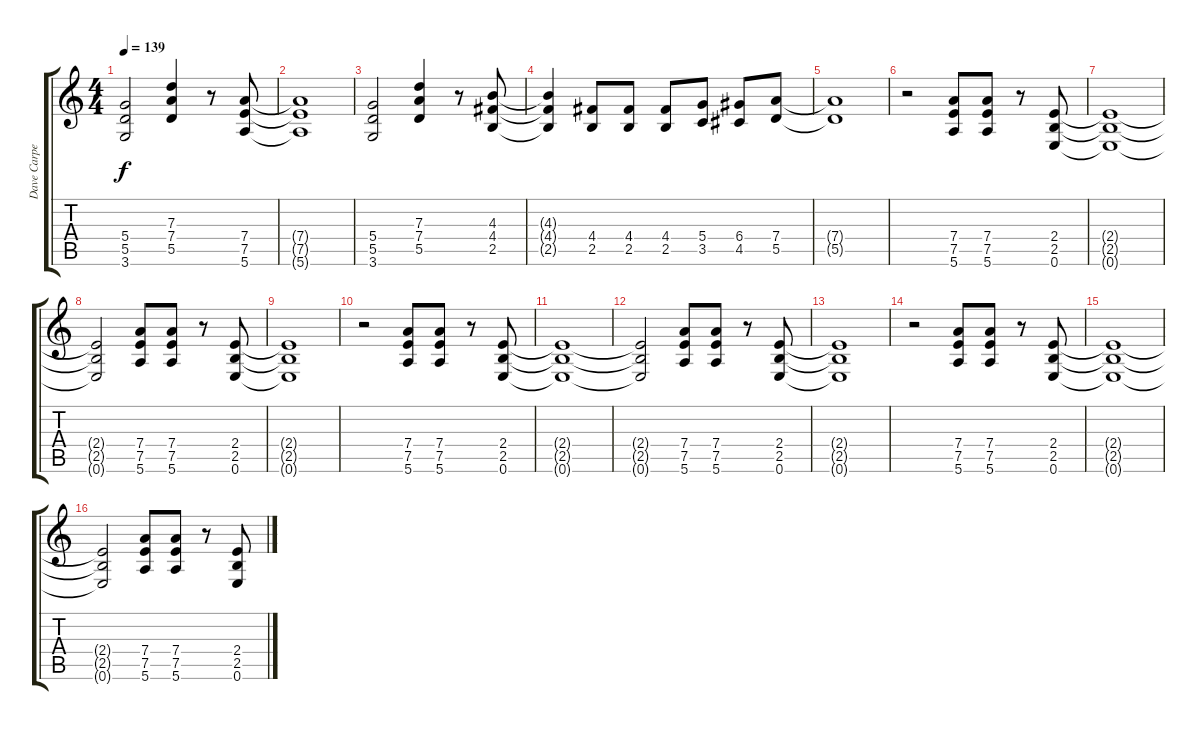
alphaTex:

\track ("Dave Carpenter" "Dave Carpe") {instrument overdrivenguitar}
\staff {score tabs}
\tuning (E4 B3 G3 D3 A2 E2) {hide}
\ts (4 4)
\tempo 139
\clef g2
\ks c
(5.4 5.5 3.6).2{dy f} (7.3 7.4 5.5).4 r.8 (7.4 7.5 5.6).8 |
(7.4{t} 7.5{t} 5.6{t}).1 |
(5.4 5.5 3.6).2 (7.3 7.4 5.5).4 r.8 (4.3 4.4 2.5).8 |
(4.3{t} 4.4{t} 2.5{t}).4 (4.4 2.5).8 (4.4 2.5).8 (4.4 2.5).8 (5.4 3.5).8 (6.4 4.5).8 (7.4 5.5).8 |
(7.4{t} 5.5{t}).1 |
r.2 (7.4 7.5 5.6).8 (7.4 7.5 5.6).8 r.8 (2.4 2.5 0.6).8 |
(2.4{t} 2.5{t} 0.6{t}).1 |
(2.4{t} 2.5{t} 0.6{t}).2 (7.4 7.5 5.6).8 (7.4 7.5 5.6).8 r.8 (2.4 2.5 0.6).8 |
(2.4{t} 2.5{t} 0.6{t}).1 |
r.2 (7.4 7.5 5.6).8 (7.4 7.5 5.6).8 r.8 (2.4 2.5 0.6).8 |
(2.4{t} 2.5{t} 0.6{t}).1 |
(2.4{t} 2.5{t} 0.6{t}).2 (7.4 7.5 5.6).8 (7.4 7.5 5.6).8 r.8 (2.4 2.5 0.6).8 |
(2.4{t} 2.5{t} 0.6{t}).1 |
r.2 (7.4 7.5 5.6).8 (7.4 7.5 5.6).8 r.8 (2.4 2.5 0.6).8 |
(2.4{t} 2.5{t} 0.6{t}).1 |
(2.4{t} 2.5{t} 0.6{t}).2 (7.4 7.5 5.6).8 (7.4 7.5 5.6).8 r.8 (2.4 2.5 0.6).8
